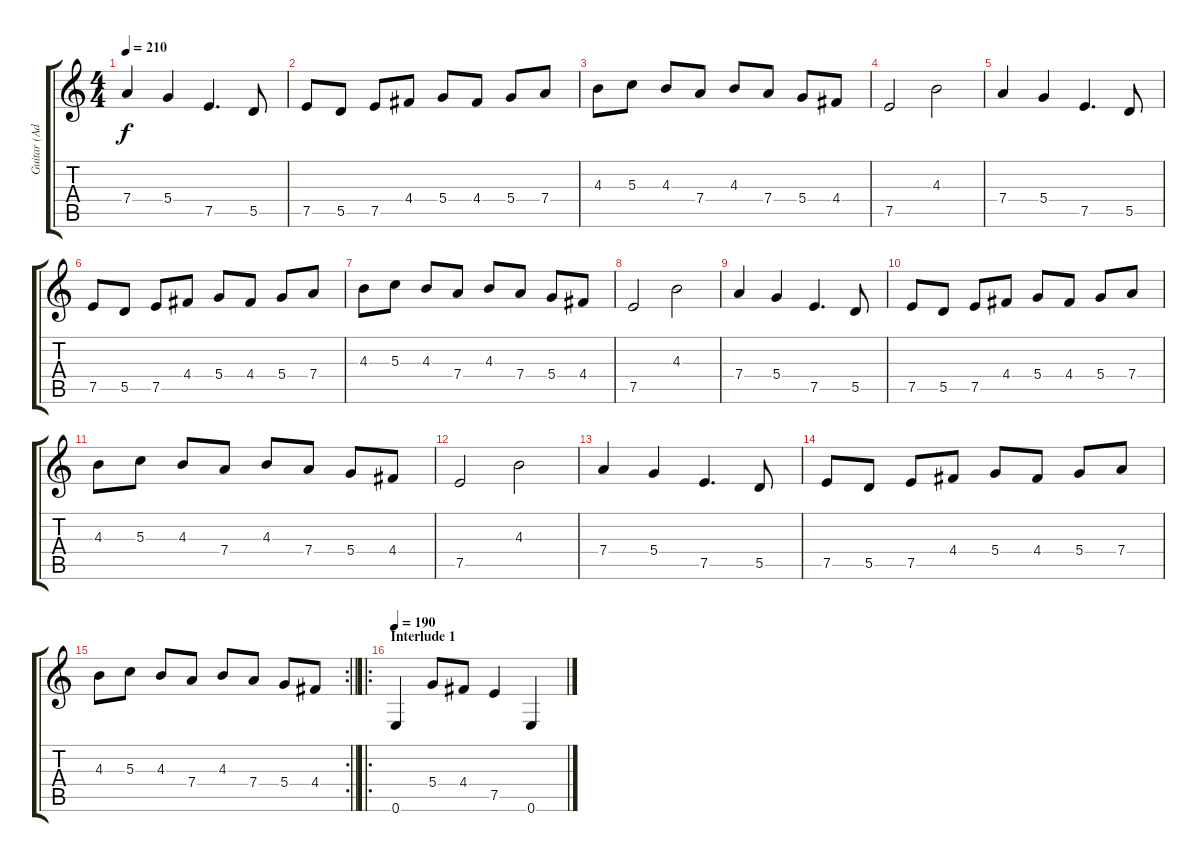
\track ("Guitar (Adrian Smith)" "Guitar (Ad") {instrument electricguitarjazz}
\staff {score tabs}
\tuning (E4 B3 G3 D3 A2 E2) {hide}
\ts (4 4)
\tempo 210
\clef g2
\ks c
7.4.4{dy f} 5.4.4 7.5.4{d} 5.5.8 |
7.5.8 5.5.8 7.5.8 4.4.8 5.4.8 4.4.8 5.4.8 7.4.8 |
4.3.8 5.3.8 4.3.8 7.4.8 4.3.8 7.4.8 5.4.8 4.4.8 |
7.5.2 4.3.2 |
7.4.4 5.4.4 7.5.4{d} 5.5.8 |
7.5.8 5.5.8 7.5.8 4.4.8 5.4.8 4.4.8 5.4.8 7.4.8 |
4.3.8 5.3.8 4.3.8 7.4.8 4.3.8 7.4.8 5.4.8 4.4.8 |
7.5.2 4.3.2 |
7.4.4 5.4.4 7.5.4{d} 5.5.8 |
7.5.8 5.5.8 7.5.8 4.4.8 5.4.8 4.4.8 5.4.8 7.4.8 |
4.3.8 5.3.8 4.3.8 7.4.8 4.3.8 7.4.8 5.4.8 4.4.8 |
7.5.2 4.3.2 |
7.4.4 5.4.4 7.5.4{d} 5.5.8 |
7.5.8 5.5.8 7.5.8 4.4.8 5.4.8 4.4.8 5.4.8 7.4.8 |
\rc 2
\barLineRight lightlight
4.3.8 5.3.8 4.3.8 7.4.8 4.3.8 7.4.8 5.4.8 4.4.8 |
\ro
\section ("" "Interlude 1")
\tempo 190
0.6.4 5.4.8 4.4.8 7.5.4 0.6.4
